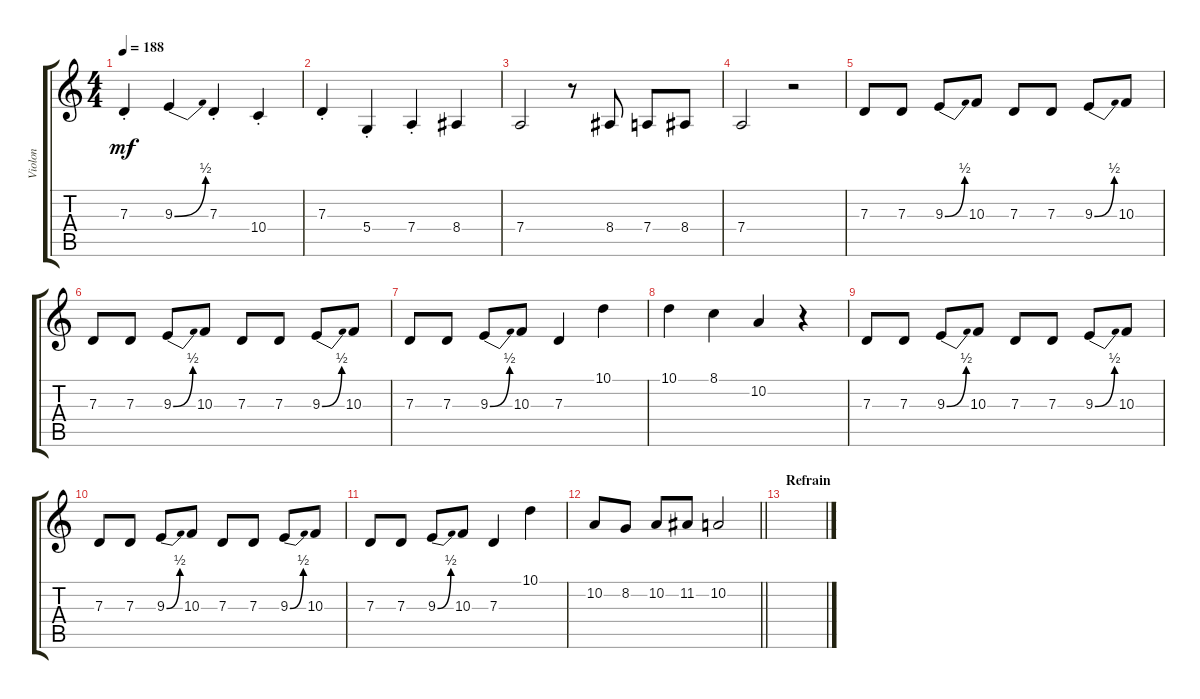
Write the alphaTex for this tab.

\track ("Violon" "Violon") {instrument viola}
\staff {score tabs}
\tuning (E4 B3 G3 D3 A2 E2) {hide}
\ts (4 4)
\tempo 188
\clef g2
\ks c
7.3{st}.4{dy mf} 9.3{be (bend 0 0 60 2)}.4 7.3{st}.4 10.4{st}.4 |
7.3{st}.4 5.4{st}.4 7.4{st}.4 8.4.4 |
7.4.2 r.8 8.4.8 7.4.8 8.4.8 |
7.4.2 r.2 |
7.3.8 7.3.8 9.3{be (bend 0 0 60 2)}.8 10.3.8 7.3.8 7.3.8 9.3{be (bend 0 0 60 2)}.8 10.3.8 |
7.3.8 7.3.8 9.3{be (bend 0 0 60 2)}.8 10.3.8 7.3.8 7.3.8 9.3{be (bend 0 0 60 2)}.8 10.3.8 |
7.3.8 7.3.8 9.3{be (bend 0 0 60 2)}.8 10.3.8 7.3.4 10.1.4 |
10.1.4 8.1.4 10.2.4 r.4 |
7.3.8 7.3.8 9.3{be (bend 0 0 60 2)}.8 10.3.8 7.3.8 7.3.8 9.3{be (bend 0 0 60 2)}.8 10.3.8 |
7.3.8 7.3.8 9.3{be (bend 0 0 60 2)}.8 10.3.8 7.3.8 7.3.8 9.3{be (bend 0 0 60 2)}.8 10.3.8 |
7.3.8 7.3.8 9.3{be (bend 0 0 60 2)}.8 10.3.8 7.3.4 10.1.4 |
\barLineRight lightlight
10.2.8 8.2.8 10.2.8 11.2.8 10.2.2 |
\section ("" "Refrain")
